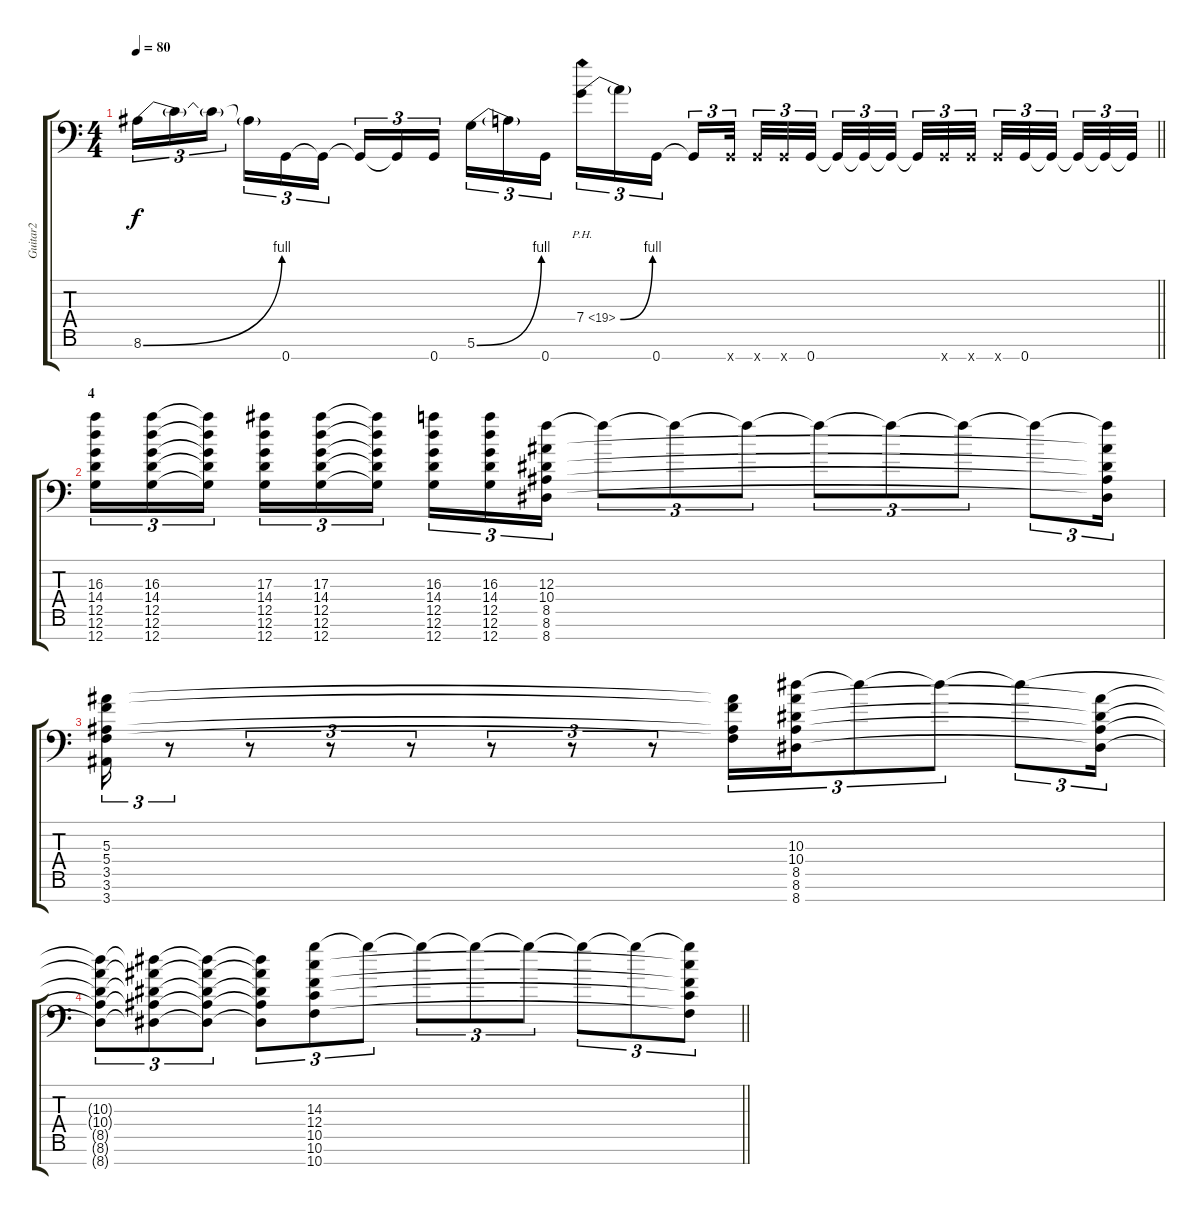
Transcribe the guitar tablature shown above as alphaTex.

\track ("Guitar2" "Guitar2") {instrument distortionguitar}
\staff {score tabs}
\tuning (D4 A3 F3 C3 G2 D2 G1) {hide}
\ts (4 4)
\tempo 80
\clef f4
\barLineRight lightlight
\ks c
8.6{be (bend 0 0 60 4)}.16{tu (3 2) dy f} 8.6{t}.16{tu (3 2)} 8.6{t}.16{tu (3 2) beam splitsecondary} 8.6{t}.16{tu (3 2)} 0.7.16{tu (3 2)} 0.7{t}.16{tu (3 2)} 0.7{t}.16{tu (3 2)} 0.7{t}.16{tu (3 2)} 0.7.16{tu (3 2) beam splitsecondary} 5.6{be (bend 0 0 60 4)}.16{tu (3 2)} 5.6{t}.16{tu (3 2)} 0.7.16{tu (3 2)} 7.4{be (bend 0 0 60 4) ph 12}.16{tu (3 2)} 7.4{t}.16{tu (3 2)} 0.7.16{tu (3 2) beam splitsecondary} 0.7{t}.16{tu (3 2)} 0.7{x}.32{tu (3 2) beam splitsecondary} 0.7{x}.32{tu (3 2)} 0.7{x}.32{tu (3 2)} 0.7.32{tu (3 2)} 0.7{t}.32{tu (3 2)} 0.7{t}.32{tu (3 2)} 0.7{t}.32{tu (3 2) beam splitsecondary} 0.7{t}.32{tu (3 2)} 0.7{x}.32{tu (3 2)} 0.7{x}.32{tu (3 2) beam splitsecondary} 0.7{x}.32{tu (3 2)} 0.7.32{tu (3 2)} 0.7{t}.32{tu (3 2) beam splitsecondary} 0.7{t}.32{tu (3 2)} 0.7{t}.32{tu (3 2)} 0.7{t}.32{tu (3 2)} |
\section ("" "4")
(16.3 14.4 12.5 12.6 12.7).16{tu (3 2)} (16.3 14.4 12.5 12.6 12.7).16{tu (3 2)} (16.3{t} 14.4{t} 12.5{t} 12.6{t} 12.7{t}).16{tu (3 2) beam splitsecondary} (17.3 14.4 12.5 12.6 12.7).16{tu (3 2)} (17.3 14.4 12.5 12.6 12.7).16{tu (3 2)} (17.3{t} 14.4{t} 12.5{t} 12.6{t} 12.7{t}).16{tu (3 2)} (16.3 14.4 12.5 12.6 12.7).16{tu (3 2)} (16.3 14.4 12.5 12.6 12.7).16{tu (3 2)} (12.3 10.4 8.5 8.6 8.7).16{tu (3 2)} 12.3{t}.8{tu (3 2)} 12.3{t}.8{tu (3 2)} 12.3{t}.8{tu (3 2)} 12.3{t}.8{tu (3 2)} 12.3{t}.8{tu (3 2)} 12.3{t}.8{tu (3 2)} 12.3{t}.8{tu (3 2)} (12.3{t} 10.4{t} 8.5{t} 8.6{t} 8.7{t}).16{tu (3 2)} |
(5.3 5.4 3.5 3.6 3.7).16{tu (3 2)} r.8{tu (3 2)} r.8{tu (3 2)} r.8{tu (3 2)} r.8{tu (3 2)} r.8{tu (3 2)} r.8{tu (3 2)} r.8{tu (3 2)} (5.3{t} 5.4{t} 3.5{t} 3.6{t}).16{tu (3 2)} (10.3 10.4 8.5 8.6 8.7).16{tu (3 2)} 10.3{t}.8{tu (3 2)} 10.3{t}.8{tu (3 2)} 10.3{t}.8{tu (3 2)} (10.4{t} 8.5{t} 8.6{t} 8.7{t}).16{tu (3 2)} |
\barLineRight lightlight
(10.3{t} 10.4{t} 8.5{t} 8.6{t} 8.7{t}).8{tu (3 2)} (10.3{t} 10.4{t} 8.5{t} 8.6{t} 8.7{t}).8{tu (3 2)} (10.3{t} 10.4{t} 8.5{t} 8.6{t} 8.7{t}).8{tu (3 2)} (10.3{t} 10.4{t} 8.5{t} 8.6{t} 8.7{t}).8{tu (3 2)} (14.3 12.4 10.5 10.6 10.7).8{tu (3 2)} 14.3{t}.8{tu (3 2)} 14.3{t}.8{tu (3 2)} 14.3{t}.8{tu (3 2)} 14.3{t}.8{tu (3 2)} 14.3{t}.8{tu (3 2)} 14.3{t}.8{tu (3 2)} (14.3{t} 12.4{t} 10.5{t} 10.6{t} 10.7{t}).8{tu (3 2)}
